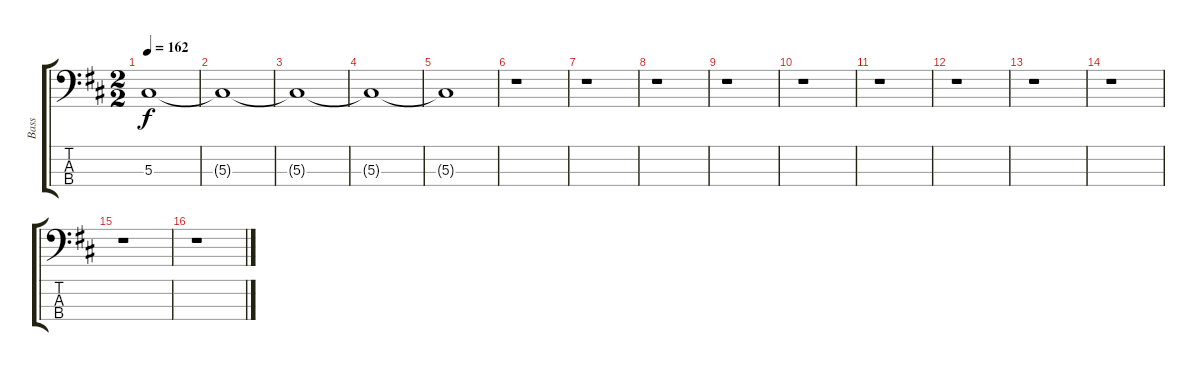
\track ("Bass" "Bass") {instrument electricbassfinger}
\staff {score tabs}
\tuning (Gb2 Db2 Ab1 Eb1) {hide}
\ts (2 2)
\tempo 162
\clef f4
\ks d
5.3.1{dy f} |
5.3{t}.1 |
5.3{t}.1 |
5.3{t}.1 |
5.3{t}.1 |
r.1 |
r.1 |
r.1 |
r.1 |
r.1 |
r.1 |
r.1 |
r.1 |
r.1 |
r.1 |
r.1
